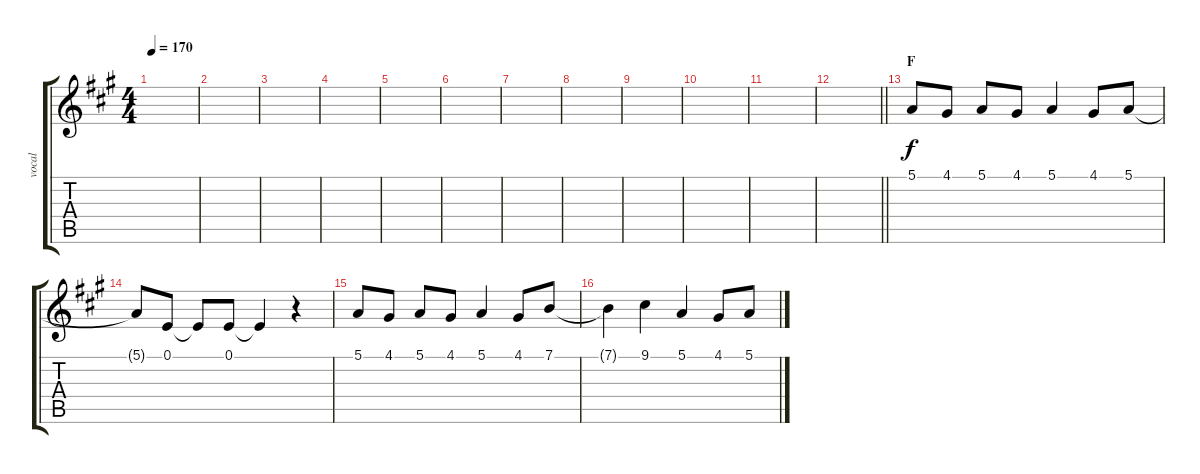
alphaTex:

\track ("vocal" "vocal") {instrument flute}
\staff {score tabs}
\tuning (E4 B3 G3 D3 A2 E2) {hide}
\ts (4 4)
\tempo 170
\clef g2
\ks a
|
|
|
|
|
|
|
|
|
|
|
\barLineRight lightlight
|
\section ("" "F")
5.1.8 4.1.8 5.1.8 4.1.8 5.1.4 4.1.8 5.1.8 |
5.1{t}.8 0.1.8 0.1{t}.8 0.1.8 0.1{t}.4 r.4 |
5.1.8 4.1.8 5.1.8 4.1.8 5.1.4 4.1.8 7.1.8 |
7.1{t}.4 9.1.4 5.1.4 4.1.8 5.1.8
